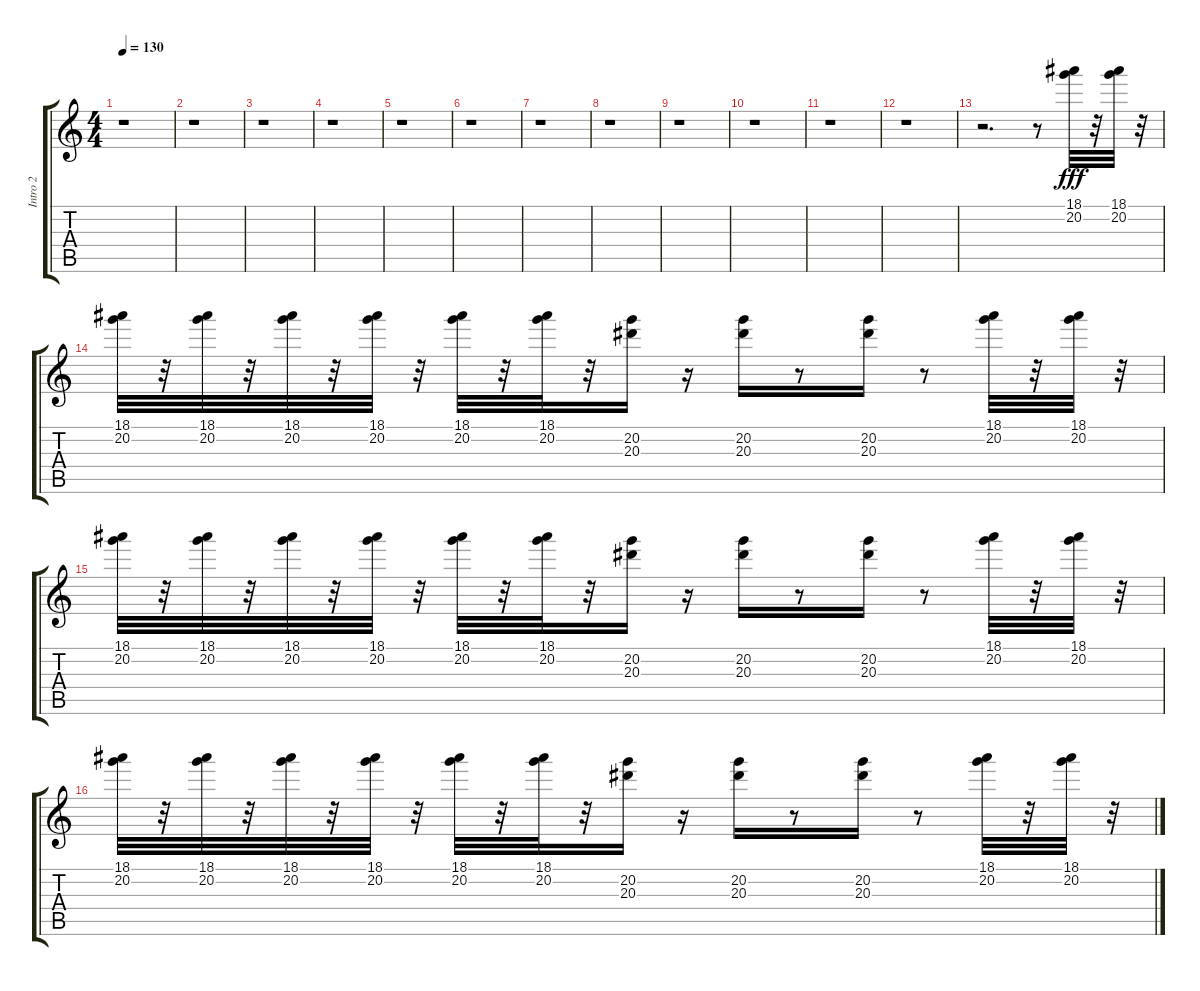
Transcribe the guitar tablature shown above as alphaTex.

\track ("Intro 2" "Intro 2") {instrument synthbass1}
\staff {score tabs}
\tuning (E4 B3 G3 D3 A2 E2) {hide}
\ts (4 4)
\tempo 130
\clef g2
\ks c
r.1{dy fff} |
r.1 |
r.1 |
r.1 |
r.1 |
r.1 |
r.1 |
r.1 |
r.1 |
r.1 |
r.1 |
r.1 |
r.2{d} r.8 (18.1 20.2).32{volume 4} r.32 (18.1 20.2).32 r.32 |
(18.1 20.2).32 r.32 (18.1 20.2).32 r.32 (18.1 20.2).32 r.32 (18.1 20.2).32 r.32 (18.1 20.2).32 r.32 (18.1 20.2).32 r.32 (20.2 20.3).16 r.16 (20.2 20.3).16 r.8 (20.2 20.3).16 r.8 (18.1 20.2).32 r.32 (18.1 20.2).32 r.32 |
(18.1 20.2).32 r.32 (18.1 20.2).32 r.32 (18.1 20.2).32 r.32 (18.1 20.2).32 r.32 (18.1 20.2).32 r.32 (18.1 20.2).32 r.32 (20.2 20.3).16 r.16 (20.2 20.3).16 r.8 (20.2 20.3).16 r.8 (18.1 20.2).32 r.32 (18.1 20.2).32 r.32 |
(18.1 20.2).32 r.32 (18.1 20.2).32 r.32 (18.1 20.2).32 r.32 (18.1 20.2).32 r.32 (18.1 20.2).32 r.32 (18.1 20.2).32 r.32 (20.2 20.3).16 r.16 (20.2 20.3).16 r.8 (20.2 20.3).16 r.8 (18.1 20.2).32 r.32 (18.1 20.2).32 r.32
